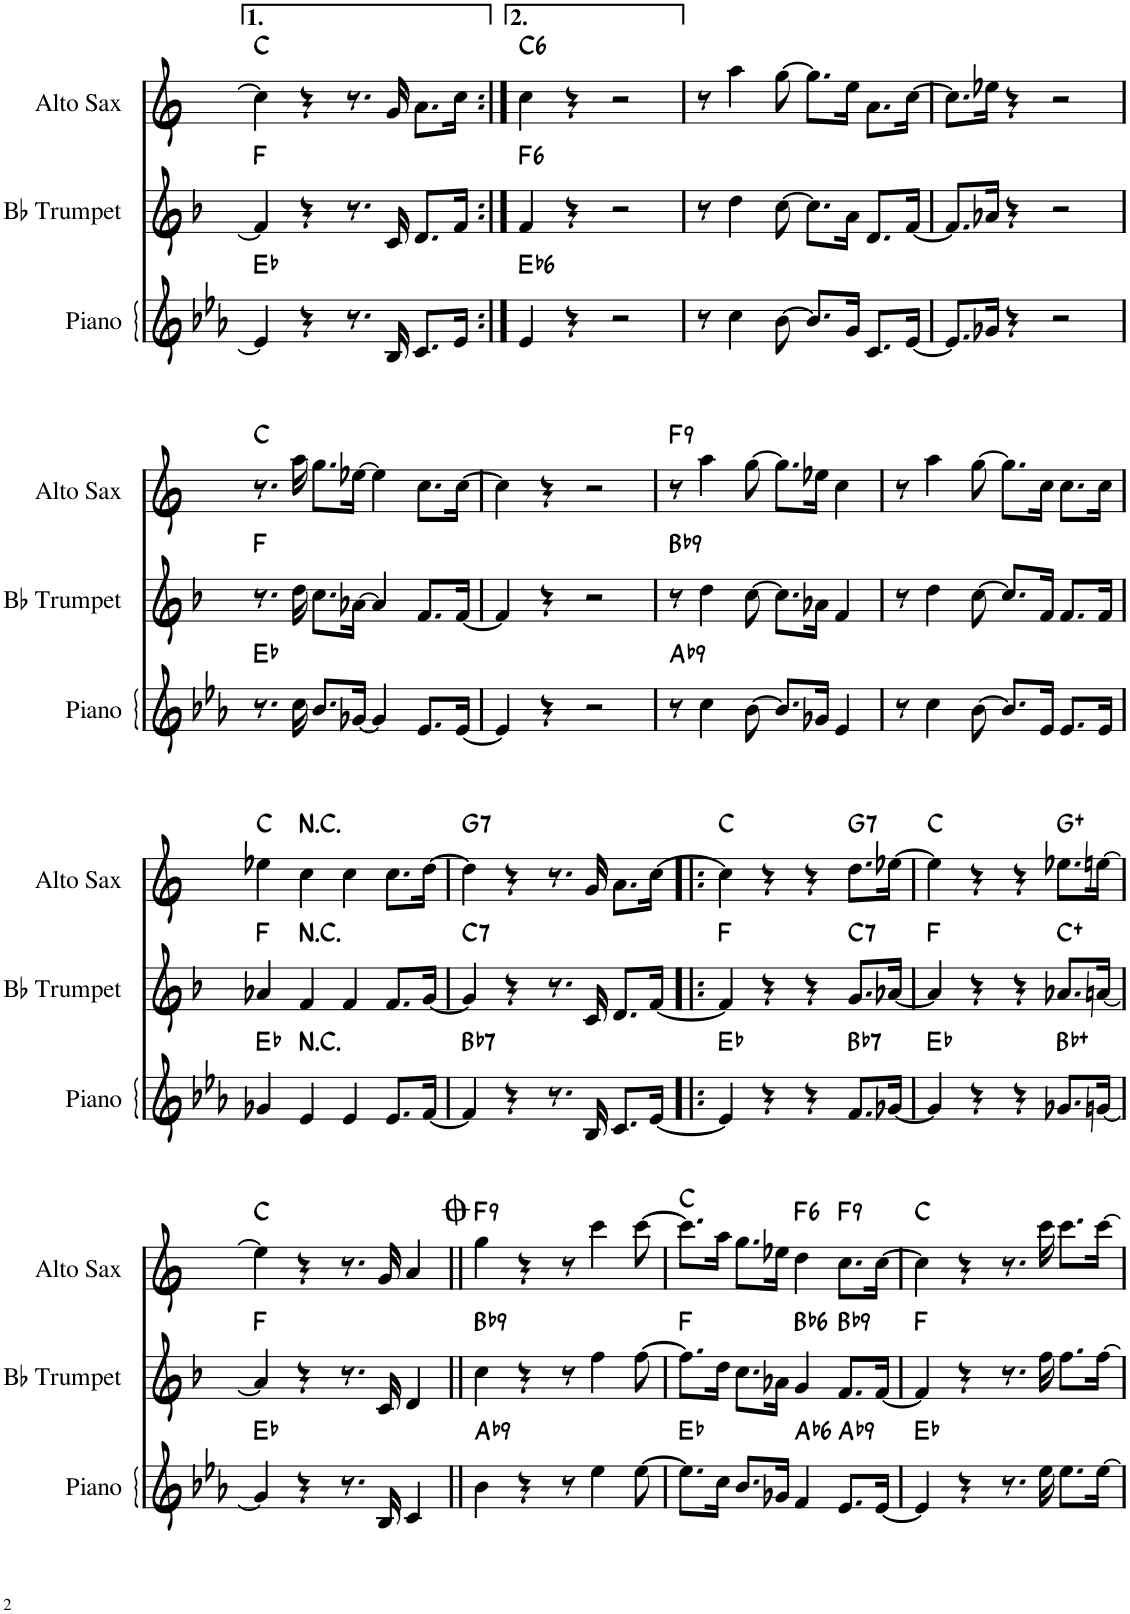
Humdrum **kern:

**kern	**harte	**kern	**harte	**kern	**harte
*part3	*part3	*part2	*part2	*part1	*part1
*staff3	*	*staff2	*	*staff1	*
*I"Piano	*	*I"Bb Trumpet	*	*I"Alto Sax	*
*I'Pno.	*	*I'Bb Tpt.	*	*I'Sax	*
!!LO:PB:g=z
*clefG2	*	*clefG2	*	*clefG2	*
*	*	*Trd1c2	*	*Trd5c9	*
*k[b-e-a-]	*	*k[b-]	*	*k[]	*
*M4/4	*	*M4/4	*	*M4/4	*
=1	=1	=1	=1	=1	=1
4e-/]	Eb:maj	4f/]	F:maj	4cc\]	C:maj
4r	.	4r	.	4r	.
8.r	.	8.r	.	8.r	.
16B-/	.	16c/	.	16g/	.
8.c/L	.	8.d/L	.	8.a\L	.
16e-/Jk	.	16f/Jk	.	16cc\Jk	.
=2:|!	=2:|!	=2:|!	=2:|!	=2:|!	=2:|!
!	!LO:H:kt=6	!	!LO:H:kt=6	!	!LO:H:kt=6
4e-/	Eb:maj6	4f/	F:maj6	4cc\	C:maj6
4r	.	4r	.	4r	.
2r	.	2r	.	2r	.
=3	=3	=3	=3	=3	=3
8r	.	8r	.	8r	.
4cc\	.	4dd\	.	4aa\	.
[8b-\	.	[8cc\	.	[8gg\	.
8.b-/L]	.	8.cc\L]	.	8.gg\L]	.
16g/Jk	.	16a\Jk	.	16ee\Jk	.
8.c/L	.	8.d/L	.	8.a\L	.
[16e-/Jk	.	[16f/Jk	.	[16cc\Jk	.
=4	=4	=4	=4	=4	=4
8.e-/L]	.	8.f/L]	.	8.cc\L]	.
16g-X/Jk	.	16a-X/Jk	.	16ee-X\Jk	.
4r	.	4r	.	4r	.
2r	.	2r	.	2r	.
!!LO:LB:g=z
=1	=1	=1	=1	=1	=1
8.r	Eb:maj	8.r	F:maj	8.r	C:maj
16cc\	.	16dd\	.	16aa\	.
8.b-/L	.	8.cc\L	.	8.gg\L	.
[16g-X/Jk	.	[16a-X\Jk	.	[16ee-X\Jk	.
4g-/]	.	4a-/]	.	4ee-\]	.
8.e-/L	.	8.f/L	.	8.cc\L	.
[16e-/Jk	.	[16f/Jk	.	[16cc\Jk	.
=2	=2	=2	=2	=2	=2
4e-/]	.	4f/]	.	4cc\]	.
4r	.	4r	.	4r	.
2r	.	2r	.	2r	.
=3	=3	=3	=3	=3	=3
!	!LO:H:kt=9	!	!LO:H:kt=9	!	!LO:H:kt=9
8r	Ab:9	8r	Bb:9	8r	F:9
4cc\	.	4dd\	.	4aa\	.
[8b-\	.	[8cc\	.	[8gg\	.
8.b-/L]	.	8.cc\L]	.	8.gg\L]	.
16g-X/Jk	.	16a-X\Jk	.	16ee-X\Jk	.
4e-/	.	4f/	.	4cc\	.
=4	=4	=4	=4	=4	=4
8r	.	8r	.	8r	.
4cc\	.	4dd\	.	4aa\	.
[8b-\	.	[8cc\	.	[8gg\	.
8.b-/L]	.	8.cc/L]	.	8.gg\L]	.
16e-/Jk	.	16f/Jk	.	16cc\Jk	.
8.e-/L	.	8.f/L	.	8.cc\L	.
16e-/Jk	.	16f/Jk	.	16cc\Jk	.
!!LO:LB:g=z
=1	=1	=1	=1	=1	=1
4g-X/	Eb:maj	4a-X/	F:maj	4ee-X\	C:maj
!	!LO:H:kt=N.C.	!	!LO:H:kt=N.C.	!	!LO:H:kt=N.C.
4e-/	N	4f/	N	4cc\	N
4e-/	.	4f/	.	4cc\	.
8.e-/L	.	8.f/L	.	8.cc\L	.
[16f/Jk	.	[16g/Jk	.	[16dd\Jk	.
=2	=2	=2	=2	=2	=2
!	!LO:H:kt=7	!	!LO:H:kt=7	!	!LO:H:kt=7
4f/]	Bb:7	4g/]	C:7	4dd\]	G:7
4r	.	4r	.	4r	.
8.r	.	8.r	.	8.r	.
16B-/	.	16c/	.	16g/	.
8.c/L	.	8.d/L	.	8.a\L	.
[16e-/Jk	.	[16f/Jk	.	[16cc\Jk	.
=3!|:	=3!|:	=3!|:	=3!|:	=3!|:	=3!|:
4e-/]	Eb:maj	4f/]	F:maj	4cc\]	C:maj
4r	.	4r	.	4r	.
4r	.	4r	.	4r	.
!	!LO:H:kt=7	!	!LO:H:kt=7	!	!LO:H:kt=7
8.f/L	Bb:7	8.g/L	C:7	8.dd\L	G:7
[16g-X/Jk	.	[16a-X/Jk	.	[16ee-X\Jk	.
=4	=4	=4	=4	=4	=4
4g-/]	Eb:maj	4a-/]	F:maj	4ee-\]	C:maj
4r	.	4r	.	4r	.
4r	.	4r	.	4r	.
8.g-X/L	Bb:aug	8.a-X/L	C:aug	8.ee-X\L	G:aug
[16gn/Jk	.	[16an/Jk	.	[16een\Jk	.
!!LO:LB:g=z
=1	=1	=1	=1	=1	=1
4g/]	Eb:maj	4a/]	F:maj	4ee\]	C:maj
4r	.	4r	.	4r	.
8.r	.	8.r	.	8.r	.
16B-/	.	16c/	.	16g/	.
4c/	.	4d/	.	4a/	.
=2||	=2||	=2||	=2||	=2||	=2||
!	!LO:H:kt=9	!	!LO:H:kt=9	!	!LO:H:kt=9
4b-\	Ab:9	4cc\	Bb:9	4gg\	F:9
4r	.	4r	.	4r	.
8r	.	8r	.	8r	.
4ee-\	.	4ff\	.	4ccc\	.
[8ee-\	.	[8ff\	.	[8ccc\	.
=3	=3	=3	=3	=3	=3
8.ee-\L]	Eb:maj	8.ff\L]	F:maj	8.ccc\L]	C:maj
16cc\Jk	.	16dd\Jk	.	16aa\Jk	.
8.b-/L	.	8.cc\L	.	8.gg\L	.
16g-X/Jk	.	16a-X\Jk	.	16ee-X\Jk	.
!	!LO:H:kt=6	!	!LO:H:kt=6	!	!LO:H:kt=6
4f/	Ab:maj6	4g/	Bb:maj6	4dd\	F:maj6
!	!LO:H:kt=9	!	!LO:H:kt=9	!	!LO:H:kt=9
8.e-/L	Ab:9	8.f/L	Bb:9	8.cc\L	F:9
[16e-/Jk	.	[16f/Jk	.	[16cc\Jk	.
=4	=4	=4	=4	=4	=4
4e-/]	Eb:maj	4f/]	F:maj	4cc\]	C:maj
4r	.	4r	.	4r	.
8.r	.	8.r	.	8.r	.
16ee-\	.	16ff\	.	16ccc\	.
8.ee-\L	.	8.ff\L	.	8.ccc\L	.
[16ee-\Jk	.	[16ff\Jk	.	[16ccc\Jk	.
=	=	=	=	=	=
*-	*-	*-	*-	*-	*-
